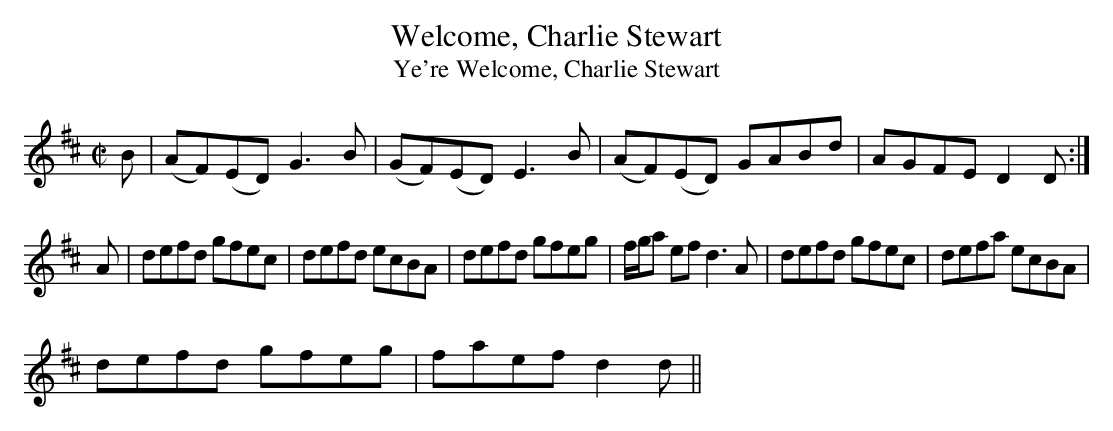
X:1
T:Welcome, Charlie Stewart
T:Ye're Welcome, Charlie Stewart
M:C|
L:1/8
K:D
B|(AF)(ED) G3B|(GF)(ED) E3B|(AF)(ED) GABd|AGFE D2D:|
A|defd gfec|defd ecBA|defd gfeg|f/g/a ef d3A|defd gfec|defa ecBA|
defd gfeg|faef d2d||
